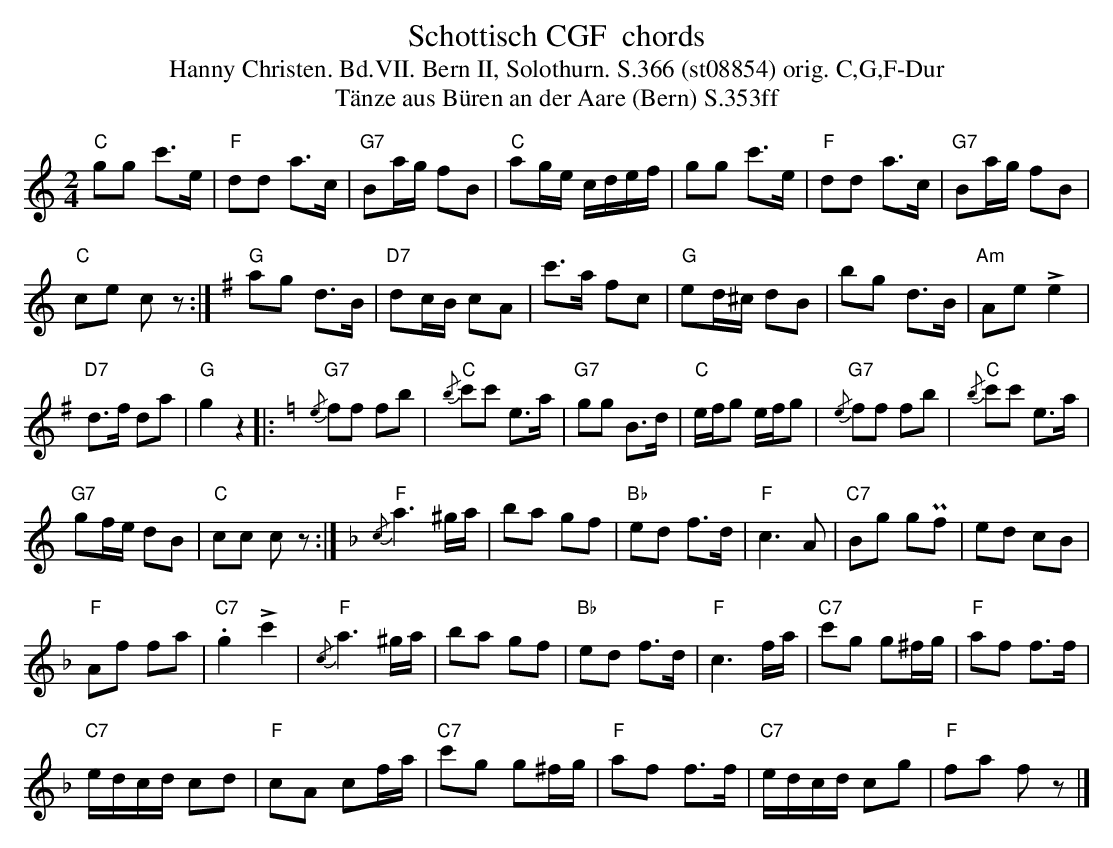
X:1
T: Schottisch CGF  chords
T:Hanny Christen. Bd.VII. Bern II, Solothurn. S.366 (st08854) orig. C,G,F-Dur
T: T\"anze aus B\"uren an der Aare (Bern) S.353ff
M:2/4
L:1/8
K:C %%MIDI gchordon
"C"gg c'>e | "F"dd a>c | "G7"Ba/g/ fB | "C"ag/e/ c/d/e/f/ | gg c'>e | "F"dd a>c | "G7"Ba/g/ fB |
"C"ce cz :| [K:G]"G"ag d>B | "D7"dc/B/ cA | c'>a fc | "G"ed/^c/ dB | bg d>B | "Am"Ae +>+e2 |
"D7"d>f da | "G"g2z2 |: [K:C] "G7"{/e}ff fb | "C"{/b}c'c' e>a | "G7"gg B>d | "C"e/f/g e/f/g | "G7"{/e}ff fb | "C"{/b}c'c' e>a |
"G7"gf/e/ dB | "C"cc cz :| [K:F] "F"{/c}a3 ^g/a/ | ba gf | "Bb"ed f>d | "F"c3A | "C7"Bg gPf | ed cB |
"F"Af fa | "C7".g2+>+c'2 | "F"{/c}a3 ^g/a/ | ba gf | "Bb"ed f>d | "F"c3 f/a/ | "C7"c'g g^f/g/ | "F"af f>f |
"C7"e/d/c/d/ cd | "F"cA cf/a/ | "C7"c'g g^f/g/ | "F"af f>f | "C7"e/d/c/d/ cg | "F"fa fz |]
